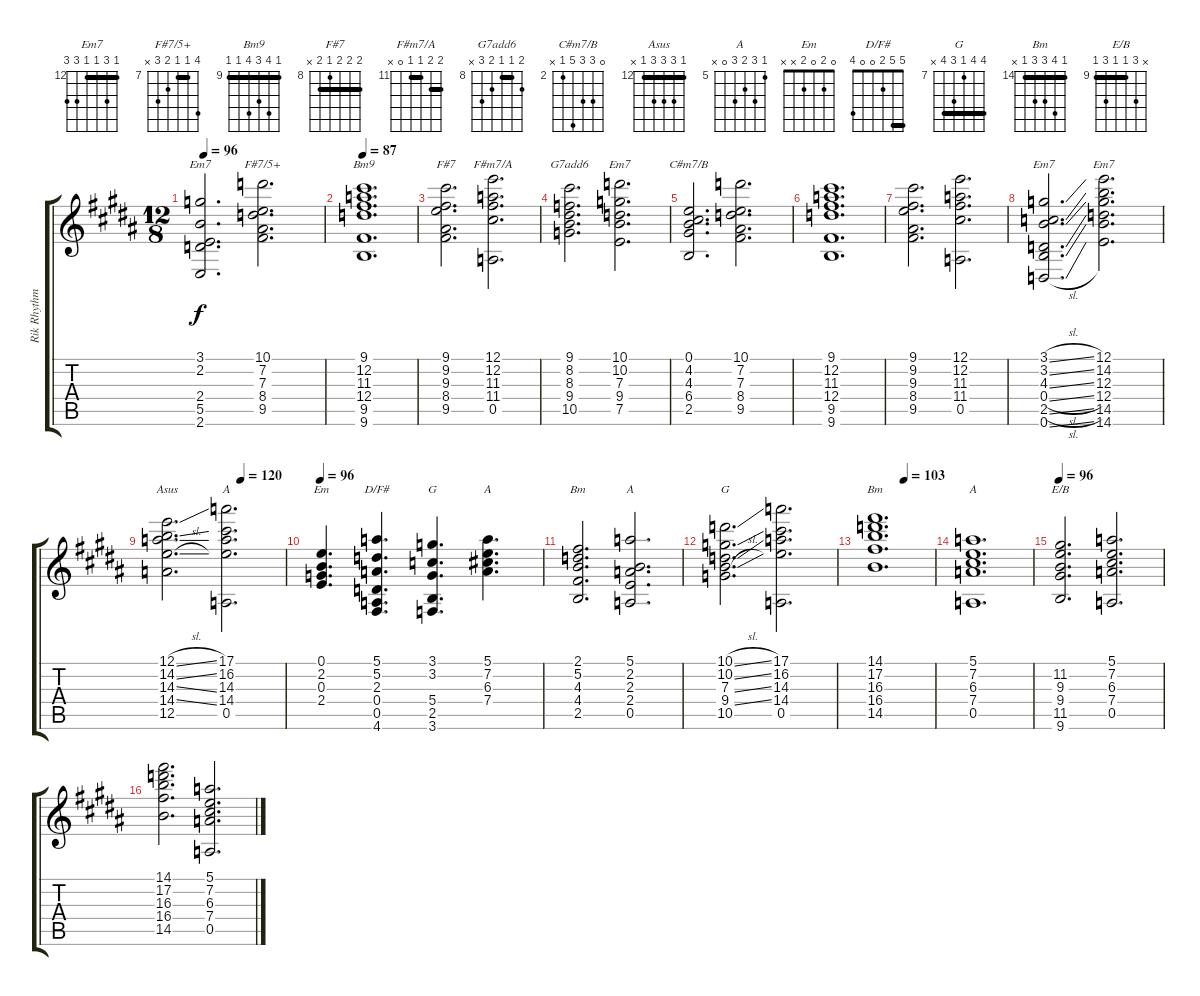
\track ("Rik Rhythm" "Rik Rhythm") {instrument acousticguitarnylon}
\staff {score tabs}
\tuning (E4 A3 G3 D3 A2 D2) {hide}
\chord ("Em7" 3 2 x 2 5 2) {barre 2}
\chord ("F#7/5+" 10 7 7 8 9 x) {firstfret 7 barre 7}
\chord ("Bm9" 9 12 11 12 9 9) {firstfret 9 barre 9}
\chord ("F#7" 9 9 9 8 9 x) {firstfret 8 barre 9}
\chord ("F#m7/A" 12 12 11 11 0 x) {firstfret 11 barre (11 12)}
\chord ("G7add6" 9 8 8 9 10 x) {firstfret 8 barre 8}
\chord ("Em7" 10 10 7 9 7 x) {firstfret 7 barre (7 10)}
\chord ("C#m7/B" 0 4 4 6 2 x) {firstfret 2}
\chord ("Em7" 3 3 4 0 2 0) {barre 3}
\chord ("Em7" 12 14 12 12 14 14) {firstfret 12 barre 12}
\chord ("Asus" 12 14 14 14 12 x) {firstfret 12 barre 12}
\chord ("A" 17 16 14 14 0 x) {firstfret 14 barre 14}
\chord ("Em" 0 2 0 2 x x)
\chord ("D/F#" 5 5 2 0 0 4) {barre 5}
\chord ("G" 3 3 x 5 2 3) {barre 3}
\chord ("A" 5 7 6 7 x x) {firstfret 5}
\chord ("Bm" 2 5 4 4 2 x) {barre 2}
\chord ("A" 5 2 2 2 0 x) {barre 2}
\chord ("G" 10 10 7 9 10 x) {firstfret 7 barre 10}
\chord ("Bm" 14 17 16 16 14 x) {firstfret 14 barre 14}
\chord ("A" 5 7 6 7 0 x) {firstfret 5}
\chord ("E/B" x 11 9 9 11 9) {firstfret 9 barre 9}
\ts (12 8)
\tempo 96
\clef g2
\ks b
(3.1 2.2 2.4 5.5 2.6).2{d ch "Em7" dy f} (10.1 7.2 7.3 8.4 9.5).2{d ch "F#7/5+"} |
\tempo 87
(9.1 12.2 11.3 12.4 9.5 9.6).1{d ch "Bm9"} |
(9.1 9.2 9.3 8.4 9.5).2{d ch "F#7"} (12.1 12.2 11.3 11.4 0.5).2{d ch "F#m7/A"} |
(9.1 8.2 8.3 9.4 10.5).2{d ch "G7add6"} (10.1 10.2 7.3 9.4 7.5).2{d ch "Em7"} |
(0.1 4.2 4.3 6.4 2.5).2{d ch "C#m7/B"} (10.1 7.2 7.3 8.4 9.5).2{d} |
(9.1 12.2 11.3 12.4 9.5 9.6).1{d} |
(9.1 9.2 9.3 8.4 9.5).2{d} (12.1 12.2 11.3 11.4 0.5).2{d} |
(3.1{sl} 3.2{sl} 4.3{sl} 0.4{sl} 2.5{sl} 0.6{sl}).2{d ch "Em7"} (12.1 14.2 12.3 12.4 14.5 14.6).2{d ch "Em7"} |
\tempo (120 0.6458333333333334)
(12.1{sl} 14.2{sl} 14.3{sl} 14.4{sl} 12.5).2{d ch "Asus"} (17.1 16.2 14.3 14.4 0.5).2{d ch "A"} |
\tempo 96
(0.1 2.2 0.3 2.4).4{d ch "Em"} (5.1 5.2 2.3 0.4 0.5 4.6).4{d ch "D/F#"} (3.1 3.2 5.4 2.5 3.6).4{d ch "G"} (5.1 7.2 6.3 7.4).4{d ch "A"} |
(2.1 5.2 4.3 4.4 2.5).2{d ch "Bm"} (5.1 2.2 2.3 2.4 0.5).2{d ch "A"} |
(10.1{sl} 10.2{sl} 7.3{sl} 9.4{sl} 10.5).2{d ch "G"} (17.1 16.2 14.3 14.4 0.5).2{d} |
\tempo (103 0.5)
(14.1 17.2 16.3 16.4 14.5).1{d ch "Bm"} |
(5.1 7.2 6.3 7.4 0.5).1{d ch "A"} |
\tempo 96
(11.2 9.3 9.4 11.5 9.6).2{d ch "E/B"} (5.1 7.2 6.3 7.4 0.5).2{d} |
(14.1 17.2 16.3 16.4 14.5).2{d} (5.1 7.2 6.3 7.4 0.5).2{d}
